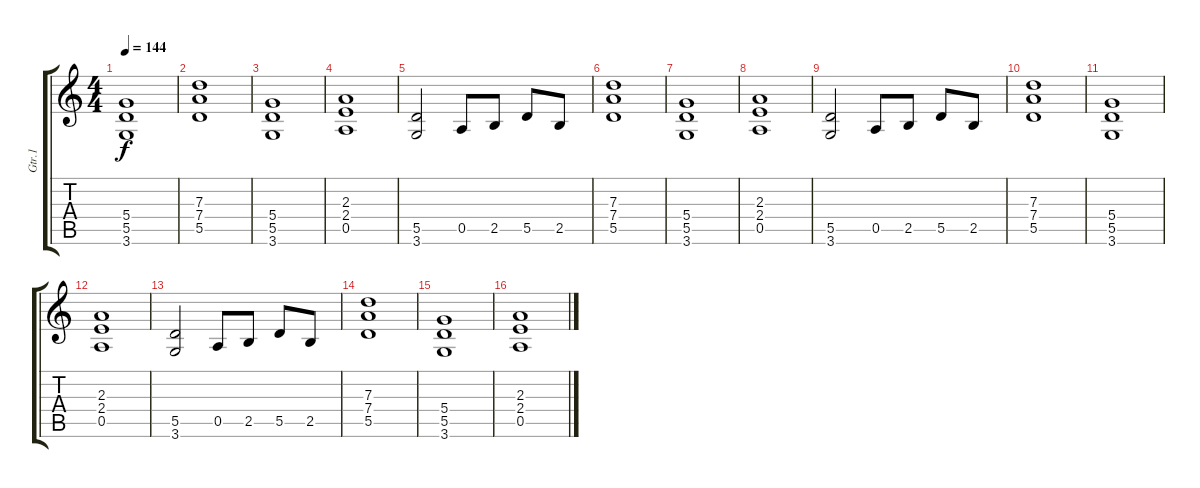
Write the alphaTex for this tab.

\track ("Gtr.1" "Gtr.1") {instrument distortionguitar}
\staff {score tabs}
\tuning (E4 B3 G3 D3 A2 E2) {hide}
\ts (4 4)
\tempo 144
\clef g2
\ks c
(5.4 5.5 3.6).1{dy f} |
(7.3 7.4 5.5).1 |
(5.4 5.5 3.6).1 |
(2.3 2.4 0.5).1 |
(5.5 3.6).2 0.5.8 2.5.8 5.5.8 2.5.8 |
(7.3 7.4 5.5).1 |
(5.4 5.5 3.6).1 |
(2.3 2.4 0.5).1 |
(5.5 3.6).2 0.5.8 2.5.8 5.5.8 2.5.8 |
(7.3 7.4 5.5).1 |
(5.4 5.5 3.6).1 |
(2.3 2.4 0.5).1 |
(5.5 3.6).2 0.5.8 2.5.8 5.5.8 2.5.8 |
(7.3 7.4 5.5).1 |
(5.4 5.5 3.6).1 |
(2.3 2.4 0.5).1
